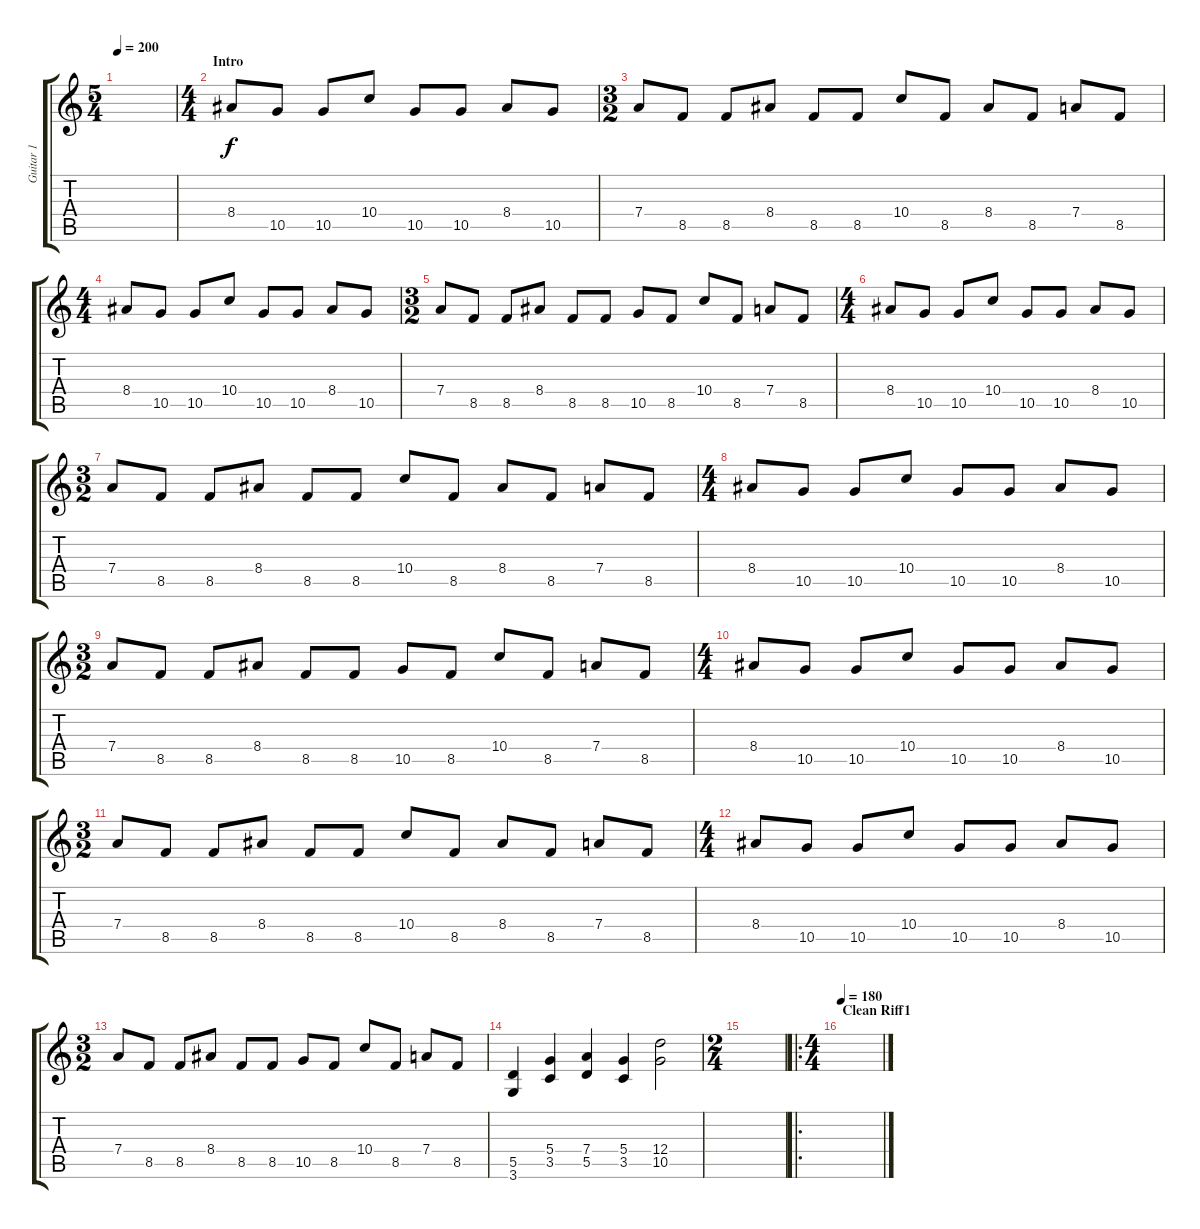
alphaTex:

\track ("Guitar 1" "Guitar 1") {instrument distortionguitar}
\staff {score tabs}
\tuning (E4 B3 G3 D3 A2 E2) {hide}
\ts (5 4)
\tempo 200
\clef g2
\ks c
|
\ts (4 4)
\section ("" "Intro")
8.4.8 10.5.8 10.5.8 10.4.8 10.5.8 10.5.8 8.4.8 10.5.8 |
\ts (3 2)
7.4.8 8.5.8 8.5.8 8.4.8 8.5.8 8.5.8 10.4.8 8.5.8 8.4.8 8.5.8 7.4.8 8.5.8 |
\ts (4 4)
8.4.8 10.5.8 10.5.8 10.4.8 10.5.8 10.5.8 8.4.8 10.5.8 |
\ts (3 2)
7.4.8 8.5.8 8.5.8 8.4.8 8.5.8 8.5.8 10.5.8 8.5.8 10.4.8 8.5.8 7.4.8 8.5.8 |
\ts (4 4)
8.4.8 10.5.8 10.5.8 10.4.8 10.5.8 10.5.8 8.4.8 10.5.8 |
\ts (3 2)
7.4.8 8.5.8 8.5.8 8.4.8 8.5.8 8.5.8 10.4.8 8.5.8 8.4.8 8.5.8 7.4.8 8.5.8 |
\ts (4 4)
8.4.8 10.5.8 10.5.8 10.4.8 10.5.8 10.5.8 8.4.8 10.5.8 |
\ts (3 2)
7.4.8 8.5.8 8.5.8 8.4.8 8.5.8 8.5.8 10.5.8 8.5.8 10.4.8 8.5.8 7.4.8 8.5.8 |
\ts (4 4)
8.4.8 10.5.8 10.5.8 10.4.8 10.5.8 10.5.8 8.4.8 10.5.8 |
\ts (3 2)
7.4.8 8.5.8 8.5.8 8.4.8 8.5.8 8.5.8 10.4.8 8.5.8 8.4.8 8.5.8 7.4.8 8.5.8 |
\ts (4 4)
8.4.8 10.5.8 10.5.8 10.4.8 10.5.8 10.5.8 8.4.8 10.5.8 |
\ts (3 2)
7.4.8 8.5.8 8.5.8 8.4.8 8.5.8 8.5.8 10.5.8 8.5.8 10.4.8 8.5.8 7.4.8 8.5.8 |
(5.5 3.6).4 (5.4 3.5).4 (7.4 5.5).4 (5.4 3.5).4 (12.4 10.5).2 |
\ts (2 4)
|
\ro
\ts (4 4)
\section ("" "Clean Riff1")
\tempo 180
